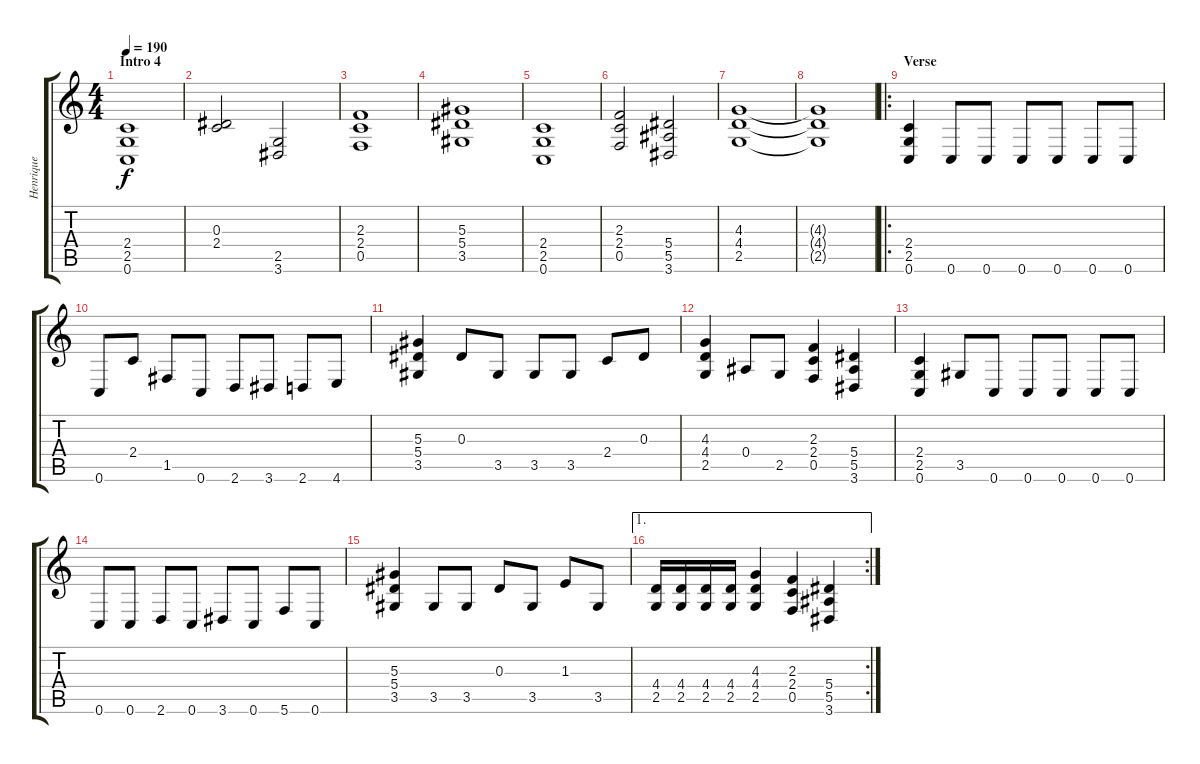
\track ("Henrique" "Henrique") {instrument distortionguitar}
\staff {score tabs}
\tuning (C4 G3 Eb3 Bb2 F2 C2) {hide}
\ts (4 4)
\section ("" "Intro 4")
\tempo 190
\clef g2
\ks c
(2.4 2.5 0.6).1{dy f} |
(0.3 2.4).2 (2.5 3.6).2 |
(2.3 2.4 0.5).1 |
(5.3 5.4 3.5).1 |
(2.4 2.5 0.6).1 |
(2.3 2.4 0.5).2 (5.4 5.5 3.6).2 |
(4.3 4.4 2.5).1 |
(4.3{t} 4.4{t} 2.5{t}).1 |
\ro
\section ("" "Verse")
(2.4 2.5 0.6).4 0.6.8 0.6.8 0.6.8 0.6.8 0.6.8 0.6.8 |
0.6.8 2.4.8 1.5.8 0.6.8 2.6.8 3.6.8 2.6.8 4.6.8 |
(5.3 5.4 3.5).4 0.3.8 3.5.8 3.5.8 3.5.8 2.4.8 0.3.8 |
(4.3 4.4 2.5).4 0.4.8 2.5.8 (2.3 2.4 0.5).4 (5.4 5.5 3.6).4 |
(2.4 2.5 0.6).4 3.5.8 0.6.8 0.6.8 0.6.8 0.6.8 0.6.8 |
0.6.8 0.6.8 2.6.8 0.6.8 3.6.8 0.6.8 5.6.8 0.6.8 |
(5.3 5.4 3.5).4 3.5.8 3.5.8 0.3.8 3.5.8 1.3.8 3.5.8 |
\ae 1
\rc 2
(4.4 2.5).16 (4.4 2.5).16 (4.4 2.5).16 (4.4 2.5).16 (4.3 4.4 2.5).4 (2.3 2.4 0.5).4 (5.4 5.5 3.6).4
